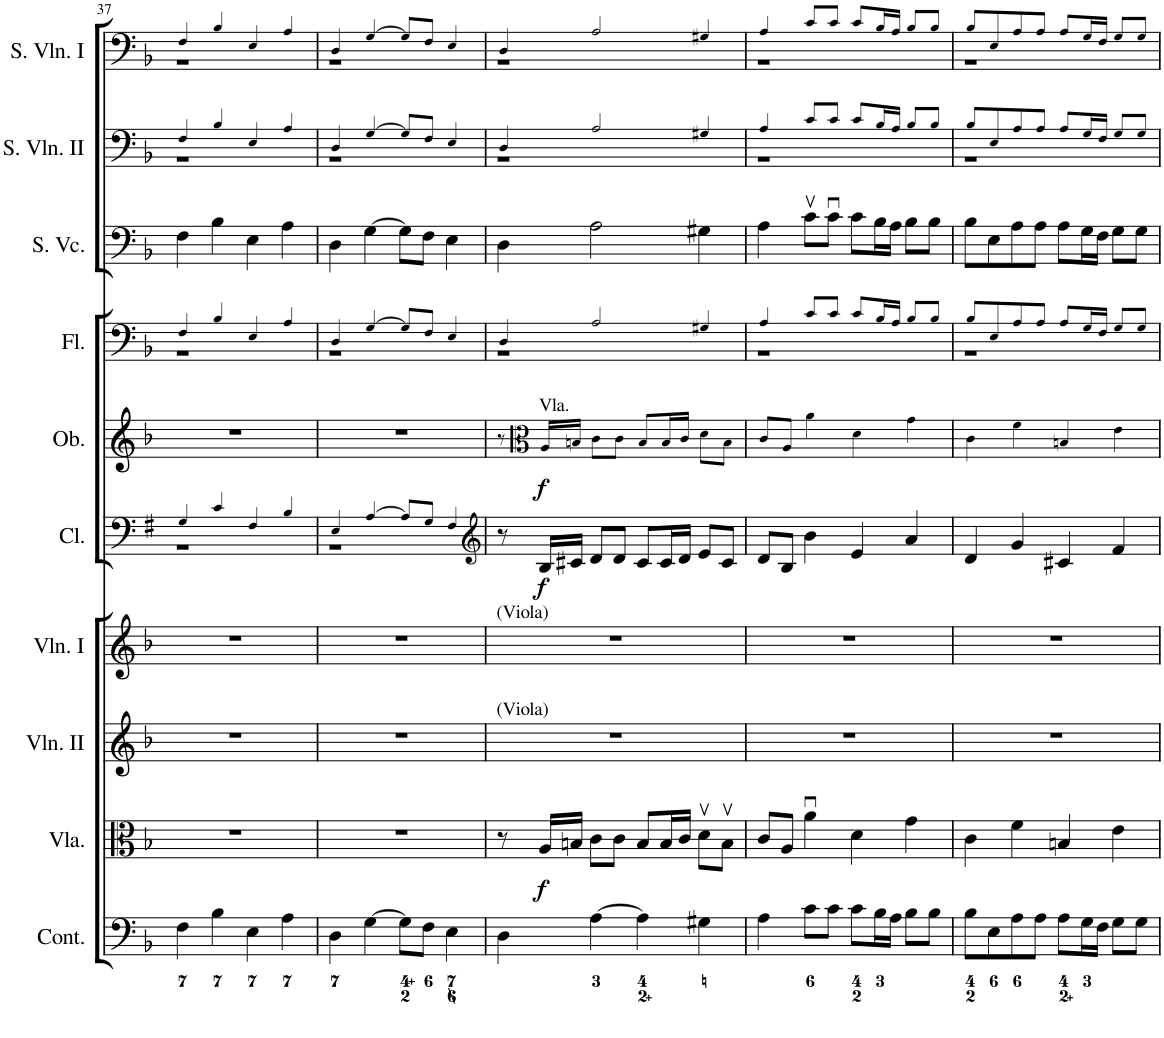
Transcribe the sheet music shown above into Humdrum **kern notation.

**kern	**kern	**dynam	**kern	**kern	**kern	**dynam	**kern	**dynam	**kern	**kern	**kern	**kern
*part10	*part9	*part9	*part8	*part7	*part6	*part6	*part5	*part5	*part4	*part3	*part2	*part1
*staff10	*staff9	*staff9	*staff8	*staff7	*staff6	*staff6	*staff5	*staff5	*staff4	*staff3	*staff2	*staff1
*I"Continuo	*I"Viola	*	*I"Violin II	*I"Violin I	*I"Clarinet	*	*I"Oboe	*	*I"Flute	*I"Solo Violoncello	*I"Solo Violin II	*I"Solo Violin I
*I'Cont.	*I'Vla.	*	*I'Vln. II	*I'Vln. I	*I'Cl.	*	*I'Ob.	*	*I'Fl.	*I'S. Vc.	*I'S. Vln. II	*I'S. Vln. I
!!LO:PB:g=z
*clefF4	*clefC3	*	*clefG2	*clefG2	*clefF4	*	*clefG2	*	*clefF4	*clefF4	*clefF4	*clefF4
*	*	*	*	*	*Trd1c2	*	*	*	*	*	*	*
*k[b-]	*k[b-]	*	*k[b-]	*k[b-]	*k[f#]	*	*k[b-]	*	*k[b-]	*k[b-]	*k[b-]	*k[b-]
*M4/4	*M4/4	*	*M4/4	*M4/4	*M4/4	*	*M4/4	*	*M4/4	*M4/4	*M4/4	*M4/4
*met(c)	*met(c)	*	*met(c)	*met(c)	*met(c)	*	*met(c)	*	*met(c)	*met(c)	*met(c)	*met(c)
=37	=37	=37	=37	=37	=37	=37	=37	=37	=37	=37	=37	=37
*	*	*	*	*	*^	*	*	*	*^	*	*^	*^
4F\	1r	.	1r	1r	4G/	1r	.	1r	.	4F/	1r	4F\	4F/	1r	4F/	1r
4B-\	.	.	.	.	4c/	.	.	.	.	4B-/	.	4B-\	4B-/	.	4B-/	.
4E\	.	.	.	.	4F#/	.	.	.	.	4E/	.	4E\	4E/	.	4E/	.
4A\	.	.	.	.	4B/	.	.	.	.	4A/	.	4A\	4A/	.	4A/	.
=38	=38	=38	=38	=38	=38	=38	=38	=38	=38	=38	=38	=38	=38	=38	=38	=38
4D\	1r	.	1r	1r	4E/	1r	.	1r	.	4D/	1r	4D\	4D/	1r	4D/	1r
[4G\	.	.	.	.	4A/	.	.	.	.	4G/	.	[4G\	4G/	.	4G/	.
8G\L]	.	.	.	.	8A/L	.	.	.	.	8G/L	.	8G\L]	8G/L	.	8G/L	.
8F\J	.	.	.	.	8G/J	.	.	.	.	8F/J	.	8F\J	8F/J	.	8F/J	.
4E\	.	.	.	.	4F#/	.	.	.	.	4E/	.	4E\	4E/	.	4E/	.
*	*	*	*	*	*v	*v	*	*	*	*	*	*	*	*	*	*
=39	=39	=39	=39	=39	=39	=39	=39	=39	=39	=39	=39	=39	=39	=39	=39
*	*	*	*	*	*clefG2	*	*	*	*	*	*	*	*	*	*
!	!	!	!	!LO:TX:a:t=(Viola)	!	!	!	!	!	!	!	!	!	!	!
!	!	!	!LO:TX:a:t=(Viola)	!	!	!	!	!	!	!	!	!	!	!	!
4D\	8r	.	1r	1r	8r	.	8r	.	4D/	1r	4D\	4D/	1r	4D/	1r
*	*	*	*	*	*	*	*clefC3	*	*	*	*	*	*	*	*
!	!	!	!	!	!	!	!LO:TX:a:t=Vla.	!	!	!	!	!	!	!	!
!	!	!LO:DY:b	!	!	!	!LO:DY:b	!	!LO:DY:b	!	!	!	!	!	!	!
.	16A/LL	f	.	.	16B/LL	f	16A/LL	f	.	.	.	.	.	.	.
.	16Bn/JJ	.	.	.	16c#X/JJ	.	16Bn/JJ	.	.	.	.	.	.	.	.
[4A\	8c\L	.	.	.	8d/L	.	8c\L	.	2A/	.	2A\	2A/	.	2A/	.
.	8c\J	.	.	.	8d/J	.	8c\J	.	.	.	.	.	.	.	.
4A\]	8B/L	.	.	.	8c#/L	.	8B/L	.	.	.	.	.	.	.	.
.	16B/L	.	.	.	16c#/L	.	16B/L	.	.	.	.	.	.	.	.
.	16c/JJ	.	.	.	16d/JJ	.	16c/JJ	.	.	.	.	.	.	.	.
4G#X\	8dv\L	.	.	.	8e/L	.	8d\L	.	4G#X/	.	4G#X\	4G#X/	.	4G#X/	.
.	8Bv\J	.	.	.	8c#/J	.	8B\J	.	.	.	.	.	.	.	.
=40	=40	=40	=40	=40	=40	=40	=40	=40	=40	=40	=40	=40	=40	=40	=40
4A\	8c/L	.	1r	1r	8d/L	.	8c/L	.	4A/	1r	4A\	4A/	1r	4A/	1r
.	8A/J	.	.	.	8B/J	.	8A/J	.	.	.	.	.	.	.	.
8c\L	4au\	.	.	.	4b\	.	4a\	.	8c/L	.	8cv\L	8c/L	.	8c/L	.
8c\J	.	.	.	.	.	.	.	.	8c/J	.	8cu\J	8c/J	.	8c/J	.
8c\L	4d\	.	.	.	4e/	.	4d\	.	8c/L	.	8c\L	8c/L	.	8c/L	.
16B-\L	.	.	.	.	.	.	.	.	16B-/L	.	16B-\L	16B-/L	.	16B-/L	.
16A\JJ	.	.	.	.	.	.	.	.	16A/JJ	.	16A\JJ	16A/JJ	.	16A/JJ	.
8B-\L	4g\	.	.	.	4a/	.	4g\	.	8B-/L	.	8B-\L	8B-/L	.	8B-/L	.
8B-\J	.	.	.	.	.	.	.	.	8B-/J	.	8B-\J	8B-/J	.	8B-/J	.
=41	=41	=41	=41	=41	=41	=41	=41	=41	=41	=41	=41	=41	=41	=41	=41
8B-\L	4c\	.	1r	1r	4d/	.	4c\	.	8B-/L	1r	8B-\L	8B-/L	1r	8B-/L	1r
8E\	.	.	.	.	.	.	.	.	8E/	.	8E\	8E/	.	8E/	.
8A\	4f\	.	.	.	4g/	.	4f\	.	8A/	.	8A\	8A/	.	8A/	.
8A\J	.	.	.	.	.	.	.	.	8A/J	.	8A\J	8A/J	.	8A/J	.
8A\L	4Bn/	.	.	.	4c#X/	.	4Bn/	.	8A/L	.	8A\L	8A/L	.	8A/L	.
16G\L	.	.	.	.	.	.	.	.	16G/L	.	16G\L	16G/L	.	16G/L	.
16F\JJ	.	.	.	.	.	.	.	.	16F/JJ	.	16F\JJ	16F/JJ	.	16F/JJ	.
8G\L	4e\	.	.	.	4f#/	.	4e\	.	8G/L	.	8G\L	8G/L	.	8G/L	.
8G\J	.	.	.	.	.	.	.	.	8G/J	.	8G\J	8G/J	.	8G/J	.
*	*	*	*	*	*	*	*	*	*	*	*	*v	*v	*	*
*	*	*	*	*	*	*	*	*	*v	*v	*	*	*v	*v
=	=	=	=	=	=	=	=	=	=	=	=	=
*-	*-	*-	*-	*-	*-	*-	*-	*-	*-	*-	*-	*-
